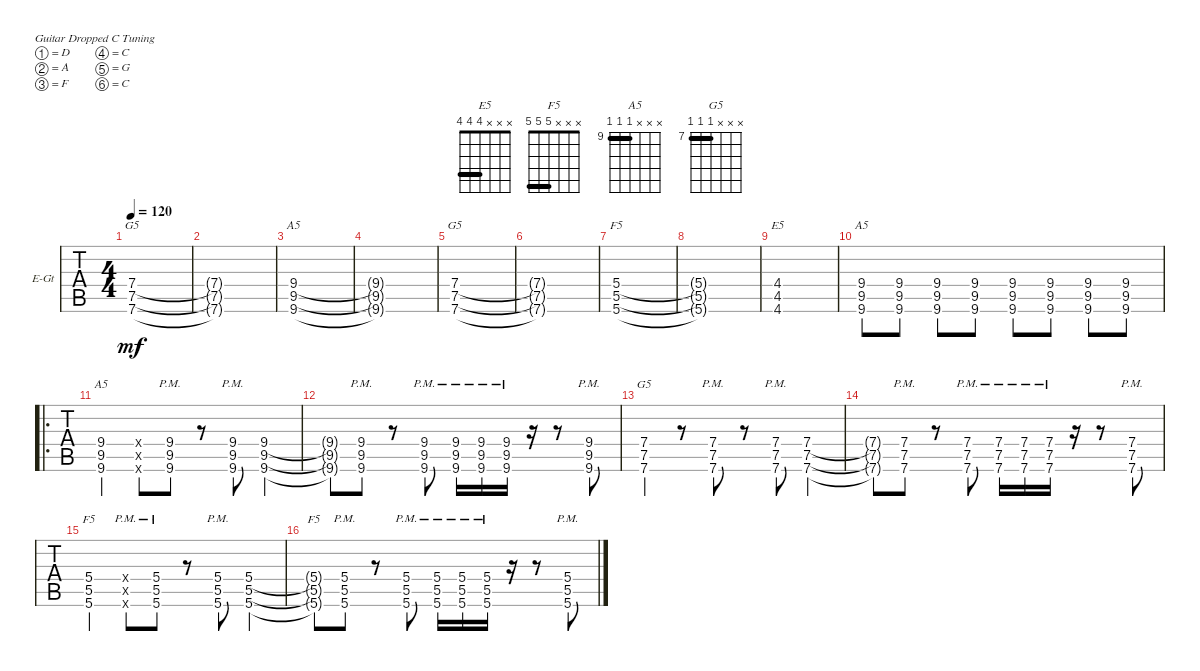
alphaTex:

\defaultSystemsLayout 4
\bracketExtendMode groupsimilarinstruments
\firstSystemTrackNameOrientation horizontal
\otherSystemsTrackNameOrientation horizontal
\track ("Electric Guitar" "E-Gt") {solo instrument distortionguitar}
\staff {tabs}
\tuning (D4 A3 F3 C3 G2 C2)
\chord ("E5" x x x 4 4 4) {barre (4 4)}
\chord ("F5" x x x 5 5 5) {barre (5 5)}
\chord ("A5" x x x 9 9 9) {firstfret 9 barre (9 9)}
\chord ("G5" x x x 7 7 7) {firstfret 7 barre (7 7)}
\ts (4 4)
\tempo 120
\clef g2
\ks c
(7.6 7.5 7.4).1{ch "G5" dy mf} |
(7.4{t} 7.5{t} 7.6{t}).1 |
(9.6 9.5 9.4).1{ch "A5"} |
(9.5{t} 9.4{t} 9.6{t}).1 |
(7.6 7.5 7.4).1{ch "G5"} |
(7.4{t} 7.5{t} 7.6{t}).1 |
(5.6 5.5 5.4).1{ch "F5"} |
(5.4{t} 5.5{t} 5.6{t}).1 |
(4.4 4.5 4.6).1{ch "E5"} |
(9.4 9.5 9.6).8{ch "A5"} (9.4 9.5 9.6).8 (9.4 9.5 9.6).8 (9.4 9.5 9.6).8 (9.4 9.5 9.6).8 (9.4 9.5 9.6).8 (9.4 9.5 9.6).8 (9.4 9.5 9.6).8 |
\ro
\scale
0.283122 (9.6 9.5 9.4).4{ch "A5"} (0.4{x} 0.5{x} 0.6{x}).8 (9.4{pm} 9.5{pm} 9.6{pm}).8 r.8 (9.4{pm} 9.5{pm} 9.6{pm}).8 (9.4 9.5 9.6).4 |
\scale
0.247141 (9.4{t} 9.5{t} 9.6{t}).8 (9.4{pm} 9.5{pm} 9.6{pm}).8 r.8 (9.4{pm} 9.5{pm} 9.6{pm}).8 (9.4{pm} 9.5{pm} 9.6{pm}).16 (9.4{pm} 9.5{pm} 9.6{pm}).16 (9.4{pm} 9.5{pm} 9.6{pm}).16 r.16 r.8 (9.4{pm} 9.5{pm} 9.6{pm}).8 |
\scale
0.196906 (7.6 7.5 7.4).4{ch "G5"} r.8 (7.4{pm} 7.5{pm} 7.6{pm}).8 r.8 (7.4{pm} 7.5{pm} 7.6{pm}).8 (7.4 7.5 7.6).4 |
\scale
0.272855 (7.4{t} 7.5{t} 7.6{t}).8 (7.4{pm} 7.5{pm} 7.6{pm}).8 r.8 (7.4{pm} 7.5{pm} 7.6{pm}).8 (7.4{pm} 7.5{pm} 7.6{pm}).16 (7.4{pm} 7.5{pm} 7.6{pm}).16 (7.4{pm} 7.5{pm} 7.6{pm}).16 r.16 r.8 (7.4{pm} 7.5{pm} 7.6{pm}).8 |
\scale
0.27897 (5.6 5.5 5.4).4{ch "F5" legatoorigin} (5.6{pm x} 5.5{pm x} 5.4{pm x}).8 (5.4{pm} 5.5{pm} 5.6{pm}).8 r.8 (5.4{pm} 5.5{pm} 5.6{pm}).8 (5.4 5.5 5.6).4 |
\scale
0.243205 (5.4{t} 5.5{t} 5.6{t}).8{ch "F5"} (5.4{pm} 5.5{pm} 5.6{pm}).8 r.8 (5.4{pm} 5.5{pm} 5.6{pm}).8 (5.4{pm} 5.5{pm} 5.6{pm}).16 (5.4{pm} 5.5{pm} 5.6{pm}).16 (5.4{pm} 5.5{pm} 5.6{pm}).16 r.16 r.8 (5.4{pm} 5.5{pm} 5.6{pm}).8
